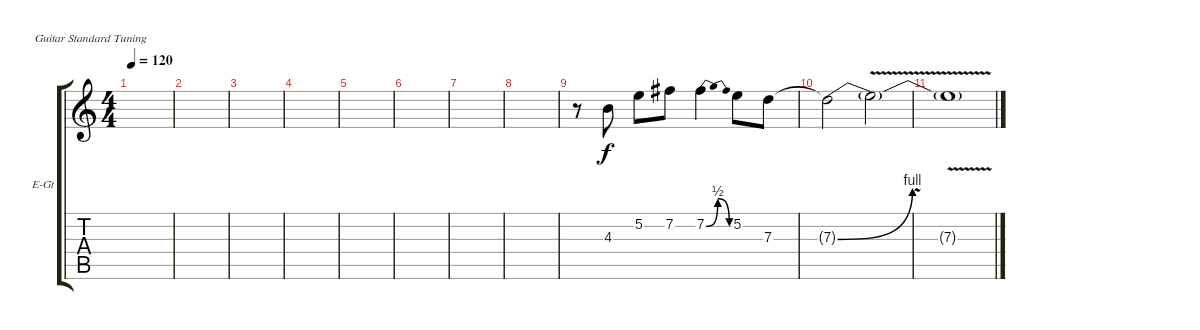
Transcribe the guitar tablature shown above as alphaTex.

\defaultSystemsLayout 4
\bracketExtendMode groupsimilarinstruments
\firstSystemTrackNameOrientation horizontal
\otherSystemsTrackNameOrientation horizontal
\track ("Extra Guitar #2" "E-Gt") {instrument distortionguitar}
\staff {score tabs}
\tuning (E4 B3 G3 D3 A2 E2)
\ts (4 4)
\tempo 120
\clef g2
\scale
0.333333
\ks c
|
\scale
0.333333 |
\scale
0.333333 |
\scale
0.333333 |
\scale
0.333333 |
\scale
0.333333 |
\scale
0.333333 |
\scale
0.333333 |
\scale
0.333333 r.8 4.3.8 5.2.8 7.2.8 7.2{be (bendrelease 0 0 13.799999999999999 2 20.4 2 30 0)}.4 5.2.8 7.3.8 |
\scale
0.333333 7.3{be (bend 0 0 15 4) t}.2 7.3{v t}.2 |
\scale
0.333333 7.3{v t}.1 |
\scale
0.333333 |
\scale
0.333333 |
\scale
0.333333 |
\scale
0.333333 |
\scale
0.333333
